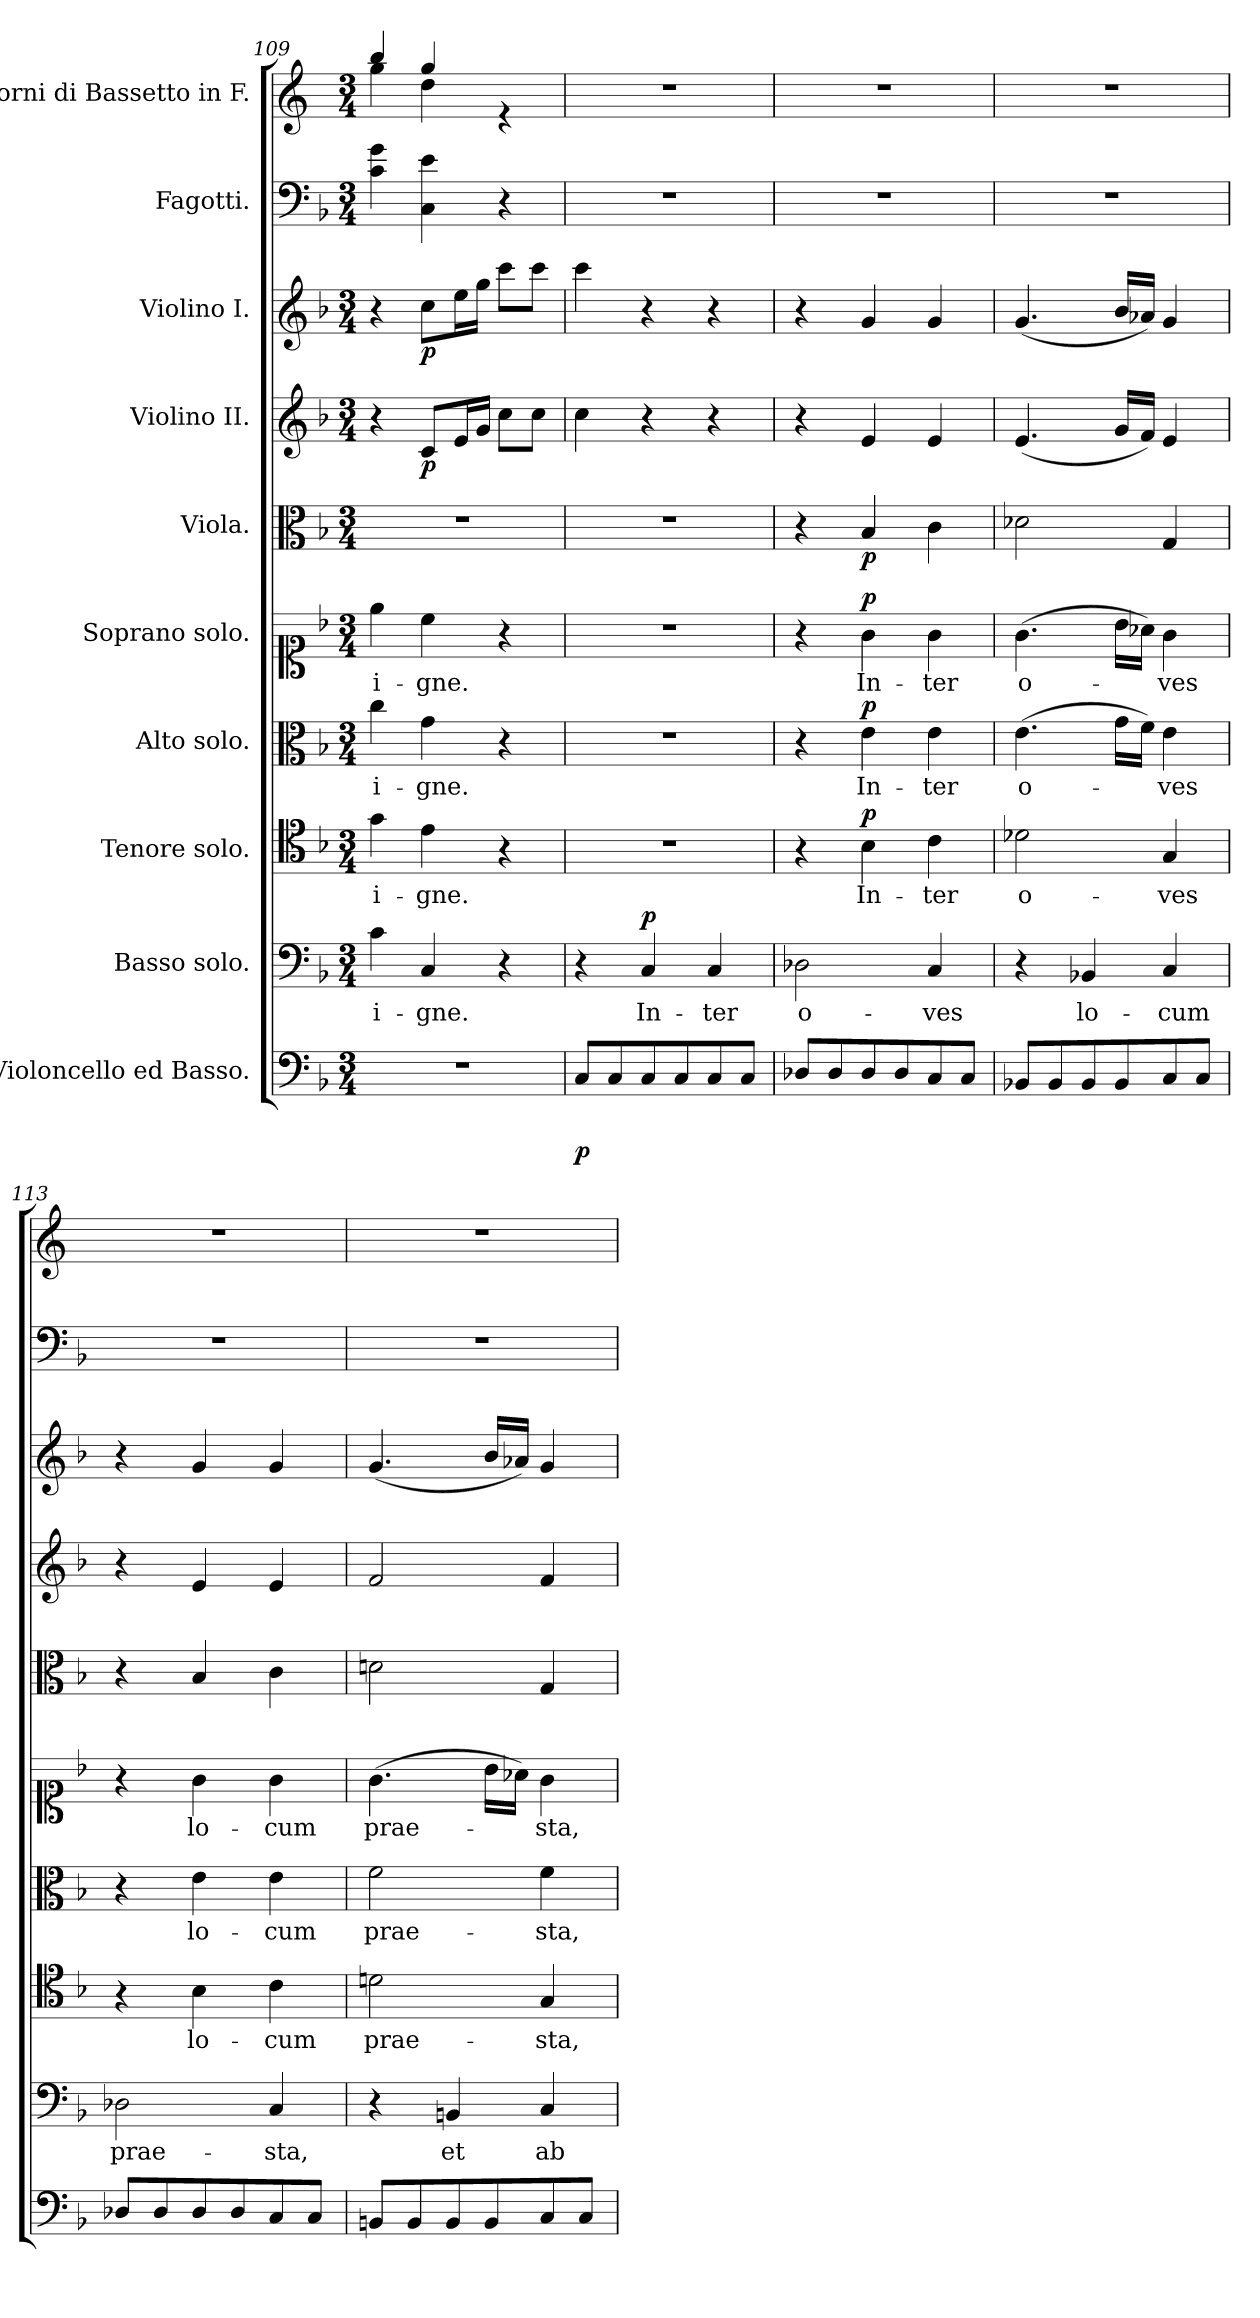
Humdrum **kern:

**kern	**dynam	**kern	**text	**dynam	**kern	**text	**dynam	**kern	**text	**dynam	**kern	**text	**dynam	**kern	**dynam	**kern	**dynam	**kern	**dynam	**kern	**kern
*part10	*part10	*part9	*part9	*part9	*part8	*part8	*part8	*part7	*part7	*part7	*part6	*part6	*part6	*part5	*part5	*part4	*part4	*part3	*part3	*part2	*part1
*staff10	*staff10	*staff9	*staff9	*staff9	*staff8	*staff8	*staff8	*staff7	*staff7	*staff7	*staff6	*staff6	*staff6	*staff5	*staff5	*staff4	*staff4	*staff3	*staff3	*staff2	*staff1
*I"Violoncello ed Basso.	*	*I"Basso solo.	*	*	*I"Tenore solo.	*	*	*I"Alto solo.	*	*	*I"Soprano solo.	*	*	*I"Viola.	*	*I"Violino II.	*	*I"Violino I.	*	*I"Fagotti.	*I"Corni di Bassetto in F.
*clefF4	*	*clefF4	*	*	*clefC4	*	*	*clefC3	*	*	*clefC1	*	*	*clefC3	*	*clefG2	*	*clefG2	*	*clefF4	*clefG2
*	*	*	*	*	*	*	*	*	*	*	*	*	*	*	*	*	*	*	*	*	*ITrd4c7
*k[b-]	*	*k[b-]	*	*	*k[b-]	*	*	*k[b-]	*	*	*k[b-]	*	*	*k[b-]	*	*k[b-]	*	*k[b-]	*	*k[b-]	*k[b-]
*M3/4	*	*M3/4	*	*	*M3/4	*	*	*M3/4	*	*	*M3/4	*	*	*M3/4	*	*M3/4	*	*M3/4	*	*M3/4	*M3/4
=109	=109	=109	=109	=109	=109	=109	=109	=109	=109	=109	=109	=109	=109	=109	=109	=109	=109	=109	=109	=109	=109
!	!	!	!LO:LY:b	!	!	!LO:LY:b	!	!	!LO:LY:b	!	!	!LO:LY:b	!	!	!	!	!	!	!	!	!
*	*	*	*	*	*	*	*	*	*	*	*	*	*	*	*	*	*	*	*	*	*^
2.r	.	4c\	i-	.	4g\	i-	.	4cc\	i-	.	4ee\	i-	.	2.r	.	4r	.	4r	.	4c\ 4g\	4ee/	4cc\
!	!	!	!LO:LY:b	!	!	!LO:LY:b	!	!	!LO:LY:b	!	!	!LO:LY:b	!	!	!	!	!LO:DY:b	!	!LO:DY:b	!	!	!
.	.	4C/	-gne.	.	4e\	-gne.	.	4g\	-gne.	.	4cc\	-gne.	.	.	.	8c/L	p	8cc\L	p	4C\ 4e\	4cc/	4g\
.	.	.	.	.	.	.	.	.	.	.	.	.	.	.	.	16e/L	.	16ee\L	.	.	.	.
.	.	.	.	.	.	.	.	.	.	.	.	.	.	.	.	16g/JJ	.	16gg\JJ	.	.	.	.
.	.	4r	.	.	4r	.	.	4r	.	.	4r	.	.	.	.	8cc\L	.	8ccc\L	.	4r	4re	4ryy
.	.	.	.	.	.	.	.	.	.	.	.	.	.	.	.	8cc\J	.	8ccc\J	.	.	.	.
*	*	*	*	*	*	*	*	*	*	*	*	*	*	*	*	*	*	*	*	*	*v	*v
=110	=110	=110	=110	=110	=110	=110	=110	=110	=110	=110	=110	=110	=110	=110	=110	=110	=110	=110	=110	=110	=110
*^	*	*	*	*	*	*	*	*	*	*	*	*	*	*	*	*	*	*	*	*	*
!	!	!LO:DY:b	!	!	!	!	!	!	!	!	!	!	!	!	!	!	!	!	!	!	!	!
8C/L	8CC\Lyy	p	4r	.	.	2.r	.	.	2.r	.	.	2.r	.	.	2.r	.	4cc\	.	4ccc\	.	2.r	2.r
8C/	8CC\Jyy	.	.	.	.	.	.	.	.	.	.	.	.	.	.	.	.	.	.	.	.	.
!	!	!	!	!LO:LY:b	!LO:DY:a	!	!	!	!	!	!	!	!	!	!	!	!	!	!	!	!	!
8C/	8CC\Lyy	.	4C/	In-	p	.	.	.	.	.	.	.	.	.	.	.	4r	.	4r	.	.	.
8C/	8CC\Jyy	.	.	.	.	.	.	.	.	.	.	.	.	.	.	.	.	.	.	.	.	.
!	!	!	!	!LO:LY:b	!	!	!	!	!	!	!	!	!	!	!	!	!	!	!	!	!	!
8C/	8CC\Lyy	.	4C/	-ter	.	.	.	.	.	.	.	.	.	.	.	.	4r	.	4r	.	.	.
8C/J	8CC\Jyy	.	.	.	.	.	.	.	.	.	.	.	.	.	.	.	.	.	.	.	.	.
=111	=111	=111	=111	=111	=111	=111	=111	=111	=111	=111	=111	=111	=111	=111	=111	=111	=111	=111	=111	=111	=111	=111
!	!	!	!	!LO:LY:b	!	!	!	!	!	!	!	!	!	!	!	!	!	!	!	!	!	!
8D-X/L	8DD-X\Lyy	.	2D-X\	o-	.	4r	.	.	4r	.	.	4r	.	.	4r	.	4r	.	4r	.	2.r	2.r
8D-/	8DD-\Jyy	.	.	.	.	.	.	.	.	.	.	.	.	.	.	.	.	.	.	.	.	.
!	!	!	!	!	!	!	!LO:LY:b	!LO:DY:a	!	!LO:LY:b	!LO:DY:a	!	!LO:LY:b	!LO:DY:a	!	!LO:DY:b	!	!	!	!	!	!
8D-/	8DD-\Lyy	.	.	.	.	4B-\	In-	p	4e\	In-	p	4g\	In-	p	4B-/	p	4e/	.	4g/	.	.	.
8D-/	8DD-\Jyy	.	.	.	.	.	.	.	.	.	.	.	.	.	.	.	.	.	.	.	.	.
!	!	!	!	!LO:LY:b	!	!	!LO:LY:b	!	!	!LO:LY:b	!	!	!LO:LY:b	!	!	!	!	!	!	!	!	!
8C/	8CC\Lyy	.	4C/	-ves	.	4c\	-ter	.	4e\	-ter	.	4g\	-ter	.	4c\	.	4e/	.	4g/	.	.	.
8C/J	8CC\Jyy	.	.	.	.	.	.	.	.	.	.	.	.	.	.	.	.	.	.	.	.	.
!!LO:LB:g=z
=112	=112	=112	=112	=112	=112	=112	=112	=112	=112	=112	=112	=112	=112	=112	=112	=112	=112	=112	=112	=112	=112	=112
!	!	!	!	!	!	!	!LO:LY:b	!	!	!LO:LY:b	!	!	!LO:LY:b	!	!	!	!	!	!	!	!	!
8BB-X/L	8BBB-X\Lyy	.	4r	.	.	2d-X\	o-	.	(>4.e\	o-	.	(>4.g\	o-	.	2d-X\	.	(<4.e/	.	(<4.g/	.	2.r	2.r
8BB-/	8BBB-\Jyy	.	.	.	.	.	.	.	.	.	.	.	.	.	.	.	.	.	.	.	.	.
!	!	!	!	!LO:LY:b	!	!	!	!	!	!	!	!	!	!	!	!	!	!	!	!	!	!
8BB-/	8BBB-\Lyy	.	4BB-X/	lo-	.	.	.	.	.	.	.	.	.	.	.	.	.	.	.	.	.	.
8BB-/	8BBB-\Jyy	.	.	.	.	.	.	.	16g\LL	.	.	16b-\LL	.	.	.	.	16g/LL	.	16b-/LL	.	.	.
.	.	.	.	.	.	.	.	.	16f\JJ)	.	.	16a-X\JJ)	.	.	.	.	16f/JJ)	.	16a-X/JJ)	.	.	.
!	!	!	!	!LO:LY:b	!	!	!LO:LY:b	!	!	!LO:LY:b	!	!	!LO:LY:b	!	!	!	!	!	!	!	!	!
8C/	8CC\Lyy	.	4C/	-cum	.	4G/	-ves	.	4e\	-ves	.	4g\	-ves	.	4G/	.	4e/	.	4g/	.	.	.
8C/J	8CC\Jyy	.	.	.	.	.	.	.	.	.	.	.	.	.	.	.	.	.	.	.	.	.
=113	=113	=113	=113	=113	=113	=113	=113	=113	=113	=113	=113	=113	=113	=113	=113	=113	=113	=113	=113	=113	=113	=113
!	!	!	!	!LO:LY:b	!	!	!	!	!	!	!	!	!	!	!	!	!	!	!	!	!	!
8D-X/L	8DD-X\Lyy	.	2D-X\	prae-	.	4r	.	.	4r	.	.	4r	.	.	4r	.	4r	.	4r	.	2.r	2.r
8D-/	8DD-\Jyy	.	.	.	.	.	.	.	.	.	.	.	.	.	.	.	.	.	.	.	.	.
!	!	!	!	!	!	!	!LO:LY:b	!	!	!LO:LY:b	!	!	!LO:LY:b	!	!	!	!	!	!	!	!	!
8D-/	8DD-\Lyy	.	.	.	.	4B-\	lo-	.	4e\	lo-	.	4g\	lo-	.	4B-/	.	4e/	.	4g/	.	.	.
8D-/	8DD-\Jyy	.	.	.	.	.	.	.	.	.	.	.	.	.	.	.	.	.	.	.	.	.
!	!	!	!	!LO:LY:b	!	!	!LO:LY:b	!	!	!LO:LY:b	!	!	!LO:LY:b	!	!	!	!	!	!	!	!	!
8C/	8CC\Lyy	.	4C/	-sta,	.	4c\	-cum	.	4e\	-cum	.	4g\	-cum	.	4c\	.	4e/	.	4g/	.	.	.
8C/J	8CC\Jyy	.	.	.	.	.	.	.	.	.	.	.	.	.	.	.	.	.	.	.	.	.
=114	=114	=114	=114	=114	=114	=114	=114	=114	=114	=114	=114	=114	=114	=114	=114	=114	=114	=114	=114	=114	=114	=114
!	!	!	!	!	!	!	!LO:LY:b	!	!	!LO:LY:b	!	!	!LO:LY:b	!	!	!	!	!	!	!	!	!
8BBn/L	8BBBn\Lyy	.	4r	.	.	2dn\	prae-	.	2f\	prae-	.	(>4.g\	prae-	.	2dn\	.	2f/	.	(<4.g/	.	2.r	2.r
8BB/	8BBB\Jyy	.	.	.	.	.	.	.	.	.	.	.	.	.	.	.	.	.	.	.	.	.
!	!	!	!	!LO:LY:b	!	!	!	!	!	!	!	!	!	!	!	!	!	!	!	!	!	!
8BB/	8BBB\Lyy	.	4BBn/	et	.	.	.	.	.	.	.	.	.	.	.	.	.	.	.	.	.	.
8BB/	8BBB\Jyy	.	.	.	.	.	.	.	.	.	.	16b-\LL	.	.	.	.	.	.	16b-/LL	.	.	.
.	.	.	.	.	.	.	.	.	.	.	.	16a-X\JJ)	.	.	.	.	.	.	16a-X/JJ)	.	.	.
!	!	!	!	!LO:LY:b	!	!	!LO:LY:b	!	!	!LO:LY:b	!	!	!LO:LY:b	!	!	!	!	!	!	!	!	!
8C/	8CC\Lyy	.	4C/	ab-	.	4G/	-sta,	.	4f\	-sta,	.	4g\	-sta,	.	4G/	.	4f/	.	4g/	.	.	.
8C/J	8CC\Jyy	.	.	.	.	.	.	.	.	.	.	.	.	.	.	.	.	.	.	.	.	.
*v	*v	*	*	*	*	*	*	*	*	*	*	*	*	*	*	*	*	*	*	*	*	*
=	=	=	=	=	=	=	=	=	=	=	=	=	=	=	=	=	=	=	=	=	=
*-	*-	*-	*-	*-	*-	*-	*-	*-	*-	*-	*-	*-	*-	*-	*-	*-	*-	*-	*-	*-	*-
